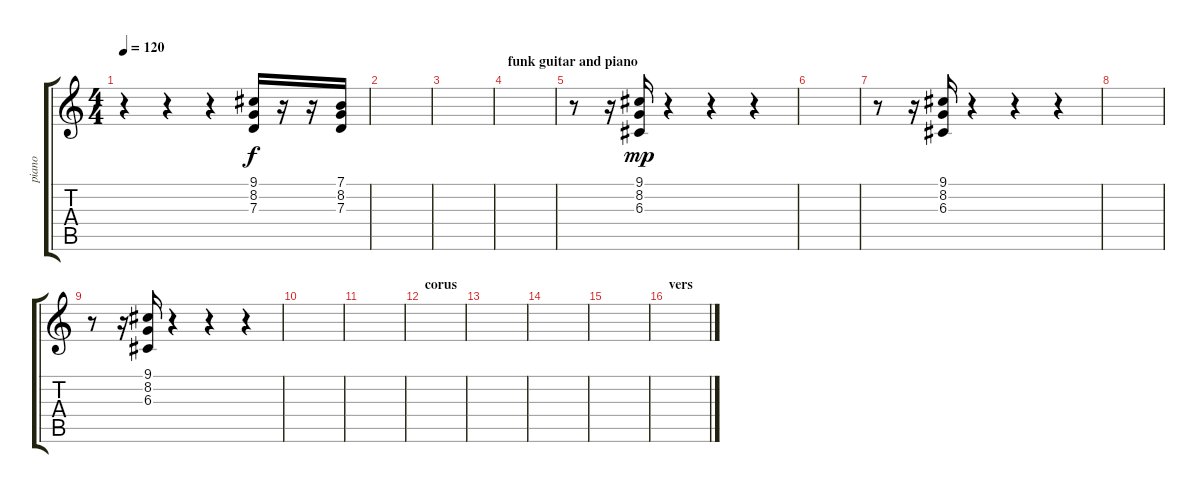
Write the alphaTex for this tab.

\track ("piano" "piano") {instrument electricgrandpiano}
\staff {score tabs}
\tuning (E4 B3 G3 D3 A2 E2) {hide}
\ts (4 4)
\tempo 120
\clef g2
\ks c
r.4{dy f} r.4 r.4 (9.1 8.2 7.3).16 r.16 r.16 (7.1 8.2 7.3).16 |
|
|
\section ("" "funk guitar and piano")
|
r.8 r.16 (9.1 8.2 6.3).16{dy mp} r.4 r.4 r.4 |
|
r.8 r.16 (9.1 8.2 6.3).16 r.4 r.4 r.4 |
|
r.8 r.16 (9.1 8.2 6.3).16 r.4 r.4 r.4 |
|
|
\section ("" "corus")
|
|
|
|
\section ("" "vers")
